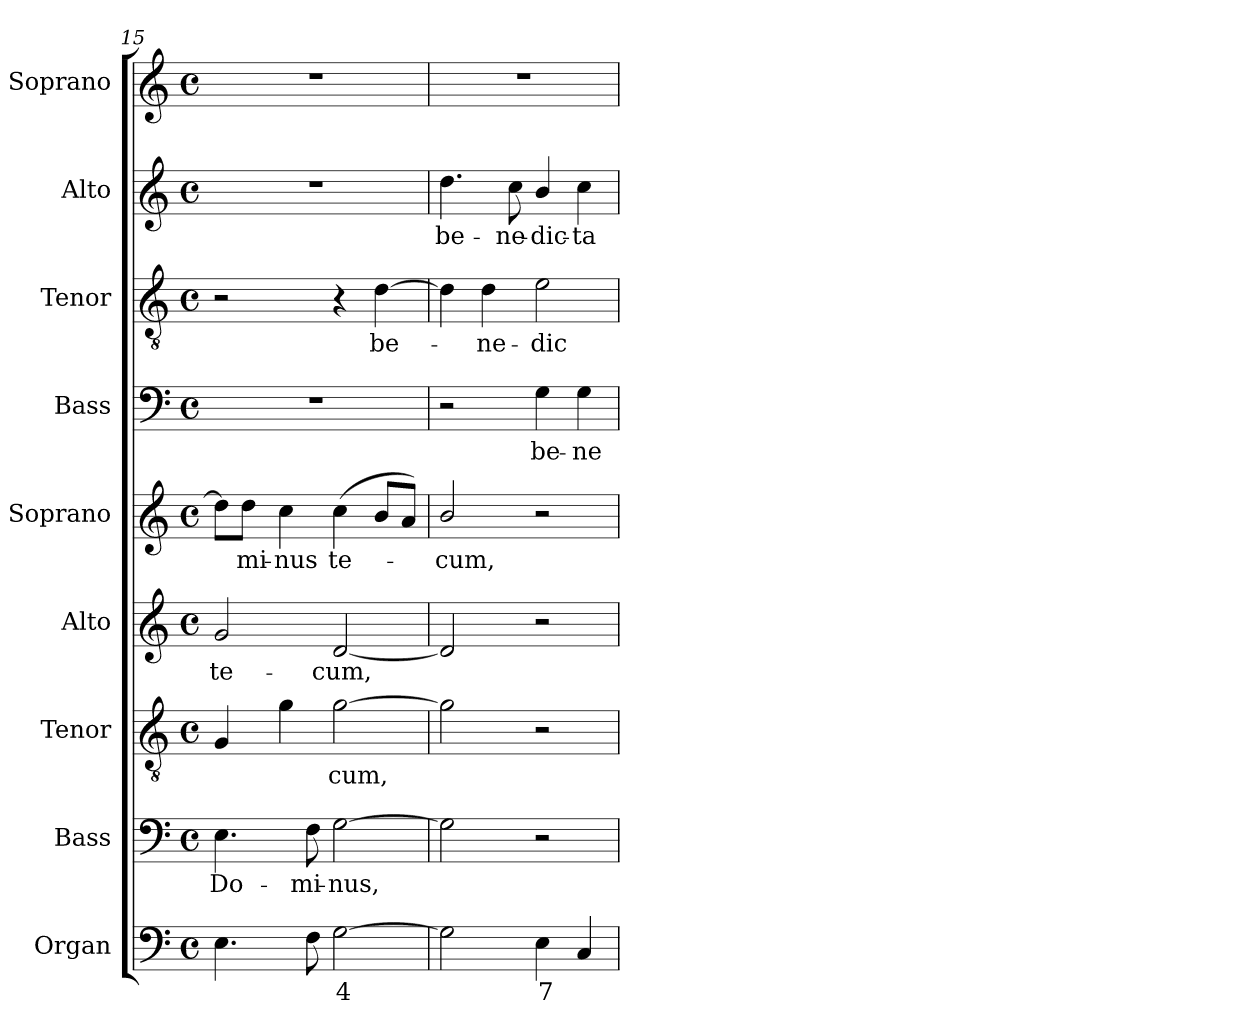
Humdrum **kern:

**kern	**text	**kern	**text	**kern	**text	**kern	**text	**kern	**text	**kern	**text	**kern	**text	**kern	**text	**kern
*part9	*part9	*part8	*part8	*part7	*part7	*part6	*part6	*part5	*part5	*part4	*part4	*part3	*part3	*part2	*part2	*part1
*staff9	*staff9	*staff8	*staff8	*staff7	*staff7	*staff6	*staff6	*staff5	*staff5	*staff4	*staff4	*staff3	*staff3	*staff2	*staff2	*staff1
*I"Organ	*	*I"Bass	*	*I"Tenor	*	*I"Alto	*	*I"Soprano	*	*I"Bass	*	*I"Tenor	*	*I"Alto	*	*I"Soprano
*	*	*I'B.	*	*I'T.	*	*I'A.	*	*I'S.	*	*I'B.	*	*I'T.	*	*I'A.	*	*I'S.
*clefF4	*	*clefF4	*	*clefGv2	*	*clefG2	*	*clefG2	*	*clefF4	*	*clefGv2	*	*clefG2	*	*clefG2
*	*	*	*	*ITrd7c12	*	*	*	*	*	*	*	*ITrd7c12	*	*	*	*
*k[]	*	*k[]	*	*k[]	*	*k[]	*	*k[]	*	*k[]	*	*k[]	*	*k[]	*	*k[]
*C:	*	*C:	*	*C:	*	*C:	*	*C:	*	*C:	*	*C:	*	*C:	*	*C:
*M4/4	*	*M4/4	*	*M4/4	*	*M4/4	*	*M4/4	*	*M4/4	*	*M4/4	*	*M4/4	*	*M4/4
*met(c)	*	*met(c)	*	*met(c)	*	*met(c)	*	*met(c)	*	*met(c)	*	*met(c)	*	*met(c)	*	*met(c)
=15	=15	=15	=15	=15	=15	=15	=15	=15	=15	=15	=15	=15	=15	=15	=15	=15
!	!	!	!LO:LY:b:color=#000000	!	!	!	!	!	!	!	!	!	!	!	!	!
!	!	!	!	!	!	!	!LO:LY:b:color=#000000	!	!	!	!	!	!	!	!	!
4.Ei\	.	4.Ei\	Do-	4GGi/	.	2gi/	te-	8ddi\L]	.	1r	.	2r	.	1r	.	1r
!	!	!	!	!	!	!	!	!	!LO:LY:b:color=#000000	!	!	!	!	!	!	!
.	.	.	.	.	.	.	.	8ddi\J	-mi-	.	.	.	.	.	.	.
!	!	!	!	!	!	!	!	!	!LO:LY:b:color=#000000	!	!	!	!	!	!	!
.	.	.	.	4Gi\	.	.	.	4cci\	-nus	.	.	.	.	.	.	.
!	!	!	!LO:LY:b:color=#000000	!	!	!	!	!	!	!	!	!	!	!	!	!
8Fi\	.	8Fi\	-mi-	.	.	.	.	.	.	.	.	.	.	.	.	.
!	!LO:LY:b:color=#000000	!	!	!	!	!	!	!	!	!	!	!	!	!	!	!
!	!	!	!LO:LY:b:color=#000000	!	!	!	!	!	!	!	!	!	!	!	!	!
!	!	!	!	!	!LO:LY:b:color=#000000	!	!	!	!	!	!	!	!	!	!	!
!	!	!	!	!	!	!	!LO:LY:b:color=#000000	!	!	!	!	!	!	!	!	!
!	!	!	!	!	!	!	!	!	!LO:LY:b:color=#000000	!	!	!	!	!	!	!
[2Gi\	4	[2Gi\	-nus,	[2Gi\	-cum,	[2di/	-cum,	(4cci\	te-	.	.	4r	.	.	.	.
!	!	!	!	!	!	!	!	!	!	!	!	!	!LO:LY:b:color=#000000	!	!	!
.	.	.	.	.	.	.	.	8bi/L	.	.	.	[4Di\	be-	.	.	.
.	.	.	.	.	.	.	.	8ai/J)	.	.	.	.	.	.	.	.
=16	=16	=16	=16	=16	=16	=16	=16	=16	=16	=16	=16	=16	=16	=16	=16	=16
!	!	!	!	!	!	!	!	!	!LO:LY:b:color=#000000	!	!	!	!	!	!	!
!	!	!	!	!	!	!	!	!	!	!	!	!	!	!	!LO:LY:b:color=#000000	!
2Gi\]	.	2Gi\]	.	2Gi\]	.	2di/]	.	2bi/	-cum,	2r	.	4Di\]	.	4.ddi\	be-	1r
!	!	!	!	!	!	!	!	!	!	!	!	!	!LO:LY:b:color=#000000	!	!	!
.	.	.	.	.	.	.	.	.	.	.	.	4Di\	-ne-	.	.	.
!	!	!	!	!	!	!	!	!	!	!	!	!	!	!	!LO:LY:b:color=#000000	!
.	.	.	.	.	.	.	.	.	.	.	.	.	.	8cci\	-ne-	.
!	!LO:LY:b:color=#000000	!	!	!	!	!	!	!	!	!	!	!	!	!	!	!
!	!	!	!	!	!	!	!	!	!	!	!LO:LY:b:color=#000000	!	!	!	!	!
!	!	!	!	!	!	!	!	!	!	!	!	!	!LO:LY:b:color=#000000	!	!	!
!	!	!	!	!	!	!	!	!	!	!	!	!	!	!	!LO:LY:b:color=#000000	!
4Ei\	7	2r	.	2r	.	2r	.	2r	.	4Gi\	be-	2Ei\	-dic-	4bi/	-dic-	.
!	!	!	!	!	!	!	!	!	!	!	!LO:LY:b:color=#000000	!	!	!	!	!
!	!	!	!	!	!	!	!	!	!	!	!	!	!	!	!LO:LY:b:color=#000000	!
4Ci/	.	.	.	.	.	.	.	.	.	4Gi\	-ne-	.	.	4cci\	-ta	.
=	=	=	=	=	=	=	=	=	=	=	=	=	=	=	=	=
*-	*-	*-	*-	*-	*-	*-	*-	*-	*-	*-	*-	*-	*-	*-	*-	*-
